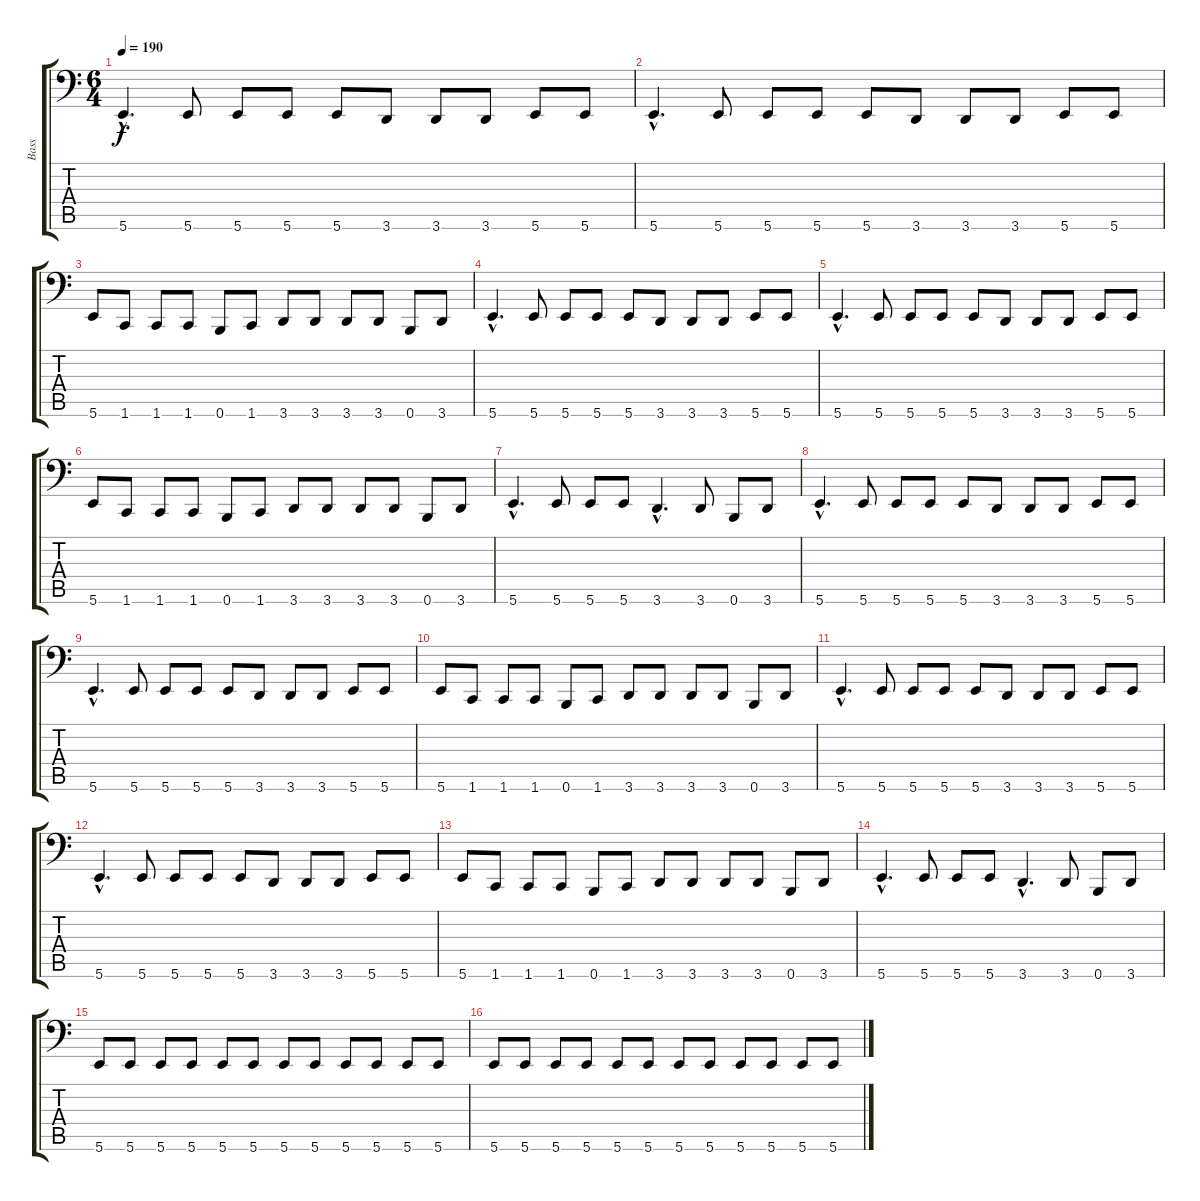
\track ("Bass" "Bass") {instrument electricbasspick}
\staff {score tabs}
\tuning (B2 G2 D2 A1 E1 B0) {hide}
\ts (6 4)
\tempo 190
\clef f4
\ks c
5.6{hac}.4{d dy f instrument electricbasspick} 5.6.8 5.6.8 5.6.8 5.6.8 3.6.8 3.6.8 3.6.8 5.6.8 5.6.8 |
5.6{hac}.4{d} 5.6.8 5.6.8 5.6.8 5.6.8 3.6.8 3.6.8 3.6.8 5.6.8 5.6.8 |
5.6.8 1.6.8 1.6.8 1.6.8 0.6.8 1.6.8 3.6.8 3.6.8 3.6.8 3.6.8 0.6.8 3.6.8 |
5.6{hac}.4{d} 5.6.8 5.6.8 5.6.8 5.6.8 3.6.8 3.6.8 3.6.8 5.6.8 5.6.8 |
5.6{hac}.4{d} 5.6.8 5.6.8 5.6.8 5.6.8 3.6.8 3.6.8 3.6.8 5.6.8 5.6.8 |
5.6.8 1.6.8 1.6.8 1.6.8 0.6.8 1.6.8 3.6.8 3.6.8 3.6.8 3.6.8 0.6.8 3.6.8 |
5.6{hac}.4{d} 5.6.8 5.6.8 5.6.8 3.6{hac}.4{d} 3.6.8 0.6.8 3.6.8 |
5.6{hac}.4{d} 5.6.8 5.6.8 5.6.8 5.6.8 3.6.8 3.6.8 3.6.8 5.6.8 5.6.8 |
5.6{hac}.4{d} 5.6.8 5.6.8 5.6.8 5.6.8 3.6.8 3.6.8 3.6.8 5.6.8 5.6.8 |
5.6.8 1.6.8 1.6.8 1.6.8 0.6.8 1.6.8 3.6.8 3.6.8 3.6.8 3.6.8 0.6.8 3.6.8 |
5.6{hac}.4{d} 5.6.8 5.6.8 5.6.8 5.6.8 3.6.8 3.6.8 3.6.8 5.6.8 5.6.8 |
5.6{hac}.4{d} 5.6.8 5.6.8 5.6.8 5.6.8 3.6.8 3.6.8 3.6.8 5.6.8 5.6.8 |
5.6.8 1.6.8 1.6.8 1.6.8 0.6.8 1.6.8 3.6.8 3.6.8 3.6.8 3.6.8 0.6.8 3.6.8 |
5.6{hac}.4{d} 5.6.8 5.6.8 5.6.8 3.6{hac}.4{d} 3.6.8 0.6.8 3.6.8 |
5.6.8 5.6.8 5.6.8 5.6.8 5.6.8 5.6.8 5.6.8 5.6.8 5.6.8 5.6.8 5.6.8 5.6.8 |
5.6.8 5.6.8 5.6.8 5.6.8 5.6.8 5.6.8 5.6.8 5.6.8 5.6.8 5.6.8 5.6.8 5.6.8
